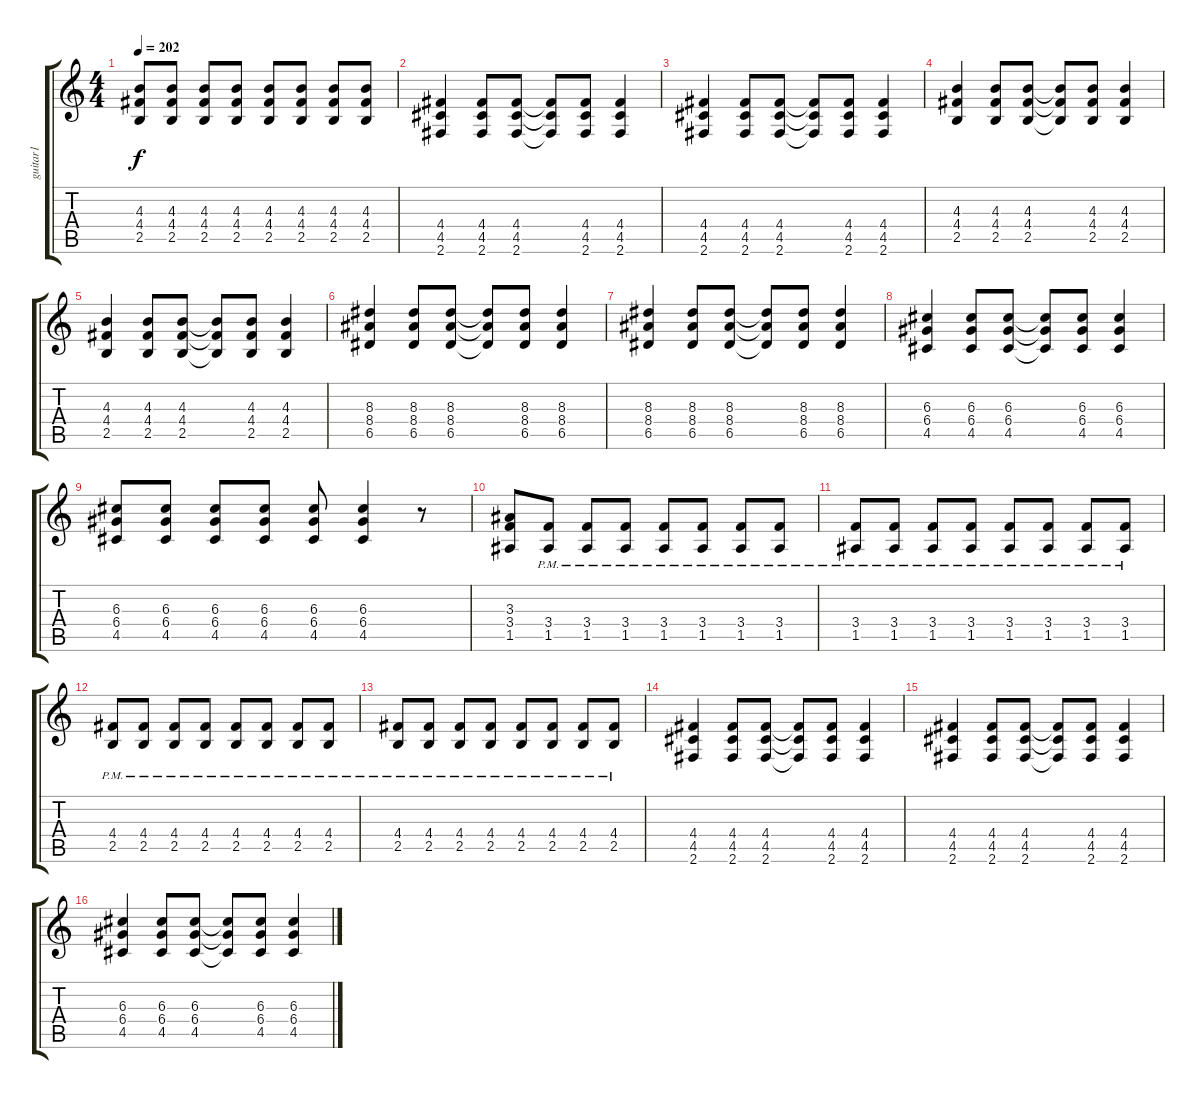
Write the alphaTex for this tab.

\track ("guitar1" "guitar1") {instrument distortionguitar}
\staff {score tabs}
\tuning (E4 B3 G3 D3 A2 E2) {hide}
\ts (4 4)
\tempo 202
\clef g2
\ks c
(4.3 4.4 2.5).8{dy f} (4.3 4.4 2.5).8 (4.3 4.4 2.5).8 (4.3 4.4 2.5).8 (4.3 4.4 2.5).8 (4.3 4.4 2.5).8 (4.3 4.4 2.5).8 (4.3 4.4 2.5).8 |
(4.4 4.5 2.6).4 (4.4 4.5 2.6).8 (4.4 4.5 2.6).8 (4.4{t} 4.5{t} 2.6{t}).8 (4.4 4.5 2.6).8 (4.4 4.5 2.6).4 |
(4.4 4.5 2.6).4 (4.4 4.5 2.6).8 (4.4 4.5 2.6).8 (4.4{t} 4.5{t} 2.6{t}).8 (4.4 4.5 2.6).8 (4.4 4.5 2.6).4 |
(4.3 4.4 2.5).4 (4.3 4.4 2.5).8 (4.3 4.4 2.5).8 (4.3{t} 4.4{t} 2.5{t}).8 (4.3 4.4 2.5).8 (4.3 4.4 2.5).4 |
(4.3 4.4 2.5).4 (4.3 4.4 2.5).8 (4.3 4.4 2.5).8 (4.3{t} 4.4{t} 2.5{t}).8 (4.3 4.4 2.5).8 (4.3 4.4 2.5).4 |
(8.3 8.4 6.5).4 (8.3 8.4 6.5).8 (8.3 8.4 6.5).8 (8.3{t} 8.4{t} 6.5{t}).8 (8.3 8.4 6.5).8 (8.3 8.4 6.5).4 |
(8.3 8.4 6.5).4 (8.3 8.4 6.5).8 (8.3 8.4 6.5).8 (8.3{t} 8.4{t} 6.5{t}).8 (8.3 8.4 6.5).8 (8.3 8.4 6.5).4 |
(6.3 6.4 4.5).4 (6.3 6.4 4.5).8 (6.3 6.4 4.5).8 (6.3{t} 6.4{t} 4.5{t}).8 (6.3 6.4 4.5).8 (6.3 6.4 4.5).4 |
(6.3 6.4 4.5).8 (6.3 6.4 4.5).8 (6.3 6.4 4.5).8 (6.3 6.4 4.5).8 (6.3 6.4 4.5).8 (6.3 6.4 4.5).4 r.8 |
(3.3 3.4 1.5).8 (3.4{pm} 1.5{pm}).8 (3.4{pm} 1.5{pm}).8 (3.4{pm} 1.5{pm}).8 (3.4{pm} 1.5{pm}).8 (3.4{pm} 1.5{pm}).8 (3.4{pm} 1.5{pm}).8 (3.4{pm} 1.5{pm}).8 |
(3.4{pm} 1.5{pm}).8 (3.4{pm} 1.5{pm}).8 (3.4{pm} 1.5{pm}).8 (3.4{pm} 1.5{pm}).8 (3.4{pm} 1.5{pm}).8 (3.4{pm} 1.5{pm}).8 (3.4{pm} 1.5{pm}).8 (3.4{pm} 1.5{pm}).8 |
(4.4{pm} 2.5{pm}).8 (4.4{pm} 2.5{pm}).8 (4.4{pm} 2.5{pm}).8 (4.4{pm} 2.5{pm}).8 (4.4{pm} 2.5{pm}).8 (4.4{pm} 2.5{pm}).8 (4.4{pm} 2.5{pm}).8 (4.4{pm} 2.5{pm}).8 |
(4.4{pm} 2.5{pm}).8 (4.4{pm} 2.5{pm}).8 (4.4{pm} 2.5{pm}).8 (4.4{pm} 2.5{pm}).8 (4.4{pm} 2.5{pm}).8 (4.4{pm} 2.5{pm}).8 (4.4{pm} 2.5{pm}).8 (4.4{pm} 2.5{pm}).8 |
(4.4 4.5 2.6).4 (4.4 4.5 2.6).8 (4.4 4.5 2.6).8 (4.4{t} 4.5{t} 2.6{t}).8 (4.4 4.5 2.6).8 (4.4 4.5 2.6).4 |
(4.4 4.5 2.6).4 (4.4 4.5 2.6).8 (4.4 4.5 2.6).8 (4.4{t} 4.5{t} 2.6{t}).8 (4.4 4.5 2.6).8 (4.4 4.5 2.6).4 |
(6.3 6.4 4.5).4 (6.3 6.4 4.5).8 (6.3 6.4 4.5).8 (6.3{t} 6.4{t} 4.5{t}).8 (6.3 6.4 4.5).8 (6.3 6.4 4.5).4
